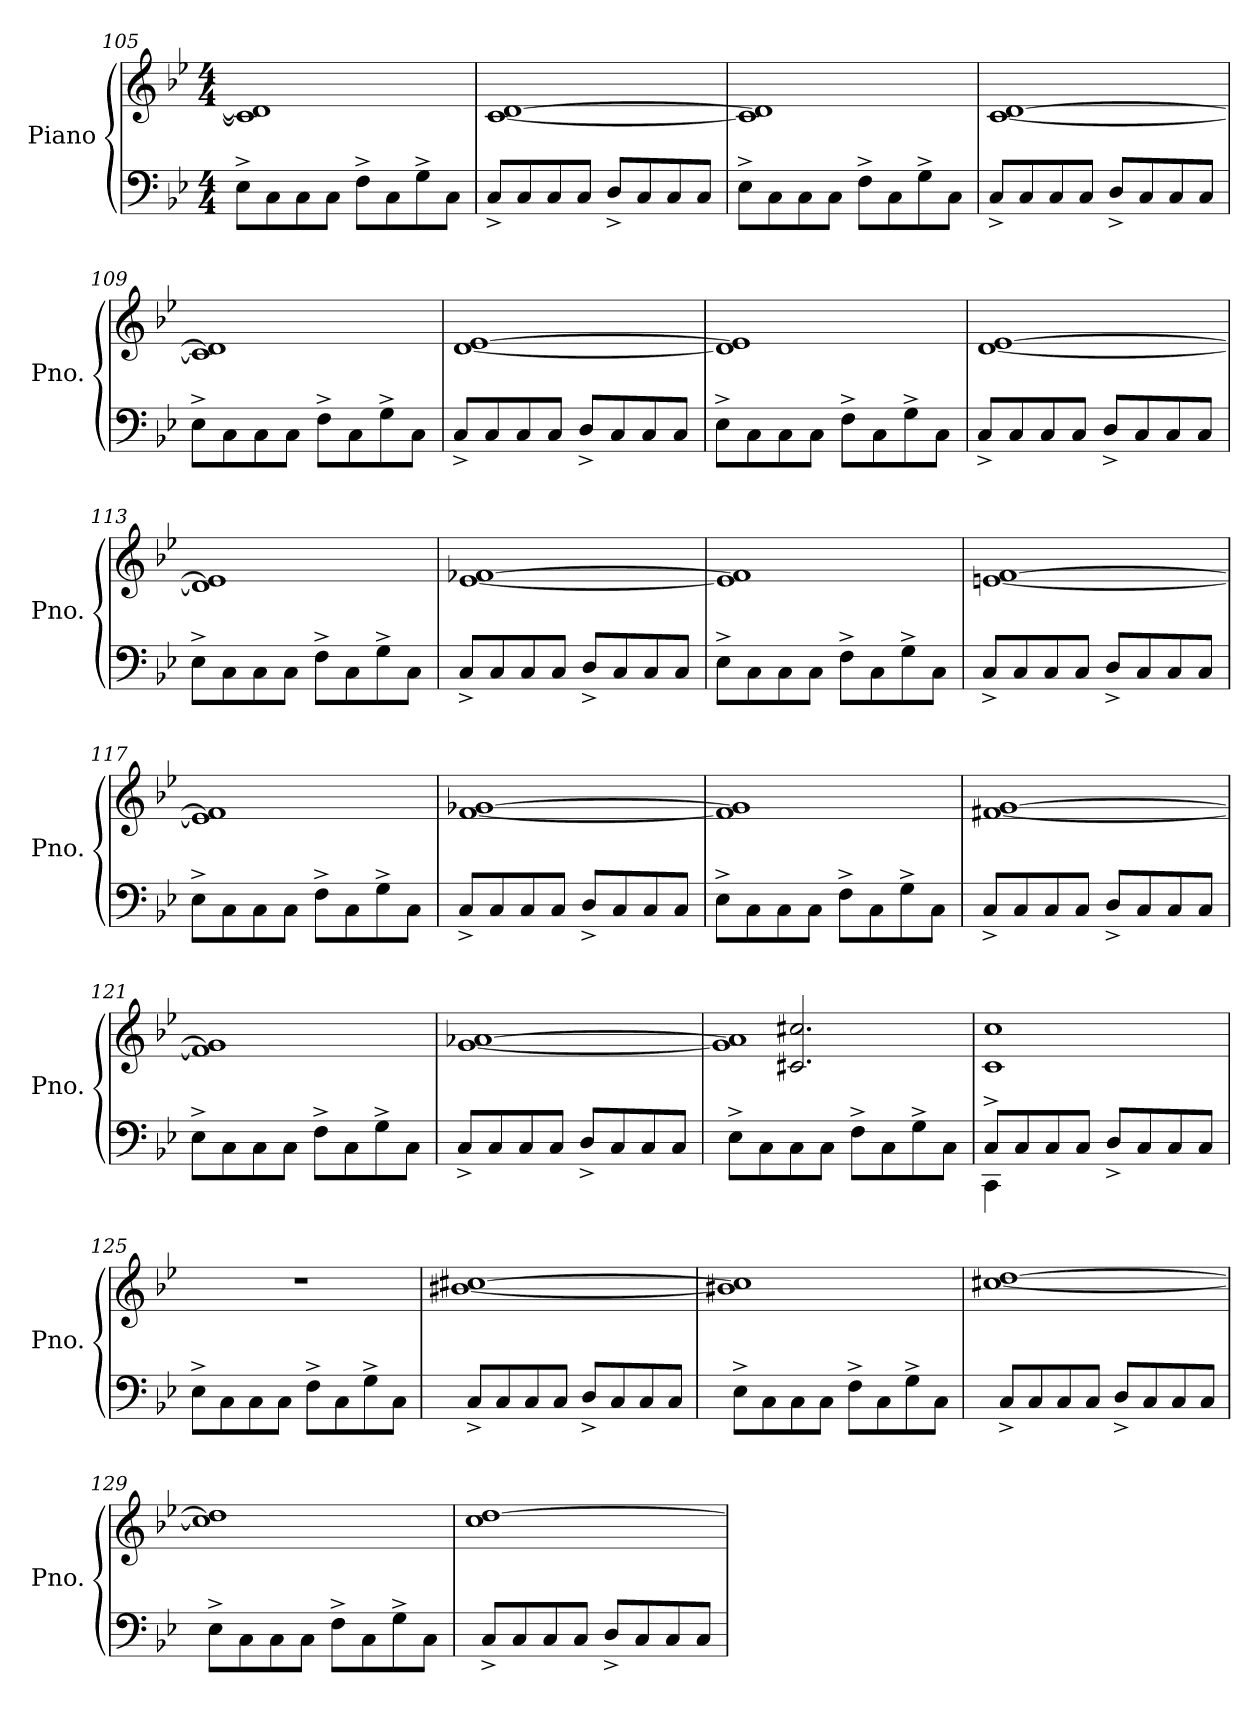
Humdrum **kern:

**kern	**kern
*part1	*part1
*staff2	*staff1
*I"Piano	*
*I'Pno.	*
*clefF4	*clefG2
*k[b-e-]	*k[b-e-]
*M4/4	*M4/4
=105	=105
8E-^\L	1c] 1d]
8C\	.
8C\	.
8C\J	.
8F^\L	.
8C\	.
8G^\	.
8C\J	.
=106	=106
8C^/L	[1c [1d
8C/	.
8C/	.
8C/J	.
8D^/L	.
8C/	.
8C/	.
8C/J	.
=107	=107
8E-^\L	1c] 1d]
8C\	.
8C\	.
8C\J	.
8F^\L	.
8C\	.
8G^\	.
8C\J	.
=108	=108
8C^/L	[1c [1d
8C/	.
8C/	.
8C/J	.
8D^/L	.
8C/	.
8C/	.
8C/J	.
!!LO:LB:g=z
=109	=109
8E-^\L	1c] 1d]
8C\	.
8C\	.
8C\J	.
8F^\L	.
8C\	.
8G^\	.
8C\J	.
=110	=110
8C^/L	[1d [1e-
8C/	.
8C/	.
8C/J	.
8D^/L	.
8C/	.
8C/	.
8C/J	.
=111	=111
8E-^\L	1d] 1e-]
8C\	.
8C\	.
8C\J	.
8F^\L	.
8C\	.
8G^\	.
8C\J	.
=112	=112
8C^/L	[1d [1e-
8C/	.
8C/	.
8C/J	.
8D^/L	.
8C/	.
8C/	.
8C/J	.
=113	=113
8E-^\L	1d] 1e-]
8C\	.
8C\	.
8C\J	.
8F^\L	.
8C\	.
8G^\	.
8C\J	.
!!LO:LB:g=z
=114	=114
8C^/L	[1e- [1f-X
8C/	.
8C/	.
8C/J	.
8D^/L	.
8C/	.
8C/	.
8C/J	.
=115	=115
8E-^\L	1e-] 1f-]
8C\	.
8C\	.
8C\J	.
8F^\L	.
8C\	.
8G^\	.
8C\J	.
=116	=116
8C^/L	[1en [1f
8C/	.
8C/	.
8C/J	.
8D^/L	.
8C/	.
8C/	.
8C/J	.
=117	=117
8E-^\L	1e] 1f]
8C\	.
8C\	.
8C\J	.
8F^\L	.
8C\	.
8G^\	.
8C\J	.
=118	=118
8C^/L	[1f [1g-X
8C/	.
8C/	.
8C/J	.
8D^/L	.
8C/	.
8C/	.
8C/J	.
!!LO:LB:g=z
=119	=119
8E-^\L	1f] 1g-]
8C\	.
8C\	.
8C\J	.
8F^\L	.
8C\	.
8G^\	.
8C\J	.
=120	=120
8C^/L	[1f#X [1g
8C/	.
8C/	.
8C/J	.
8D^/L	.
8C/	.
8C/	.
8C/J	.
=121	=121
8E-^\L	1f#] 1g]
8C\	.
8C\	.
8C\J	.
8F^\L	.
8C\	.
8G^\	.
8C\J	.
=122	=122
8C^/L	[1g [1a-X
8C/	.
8C/	.
8C/J	.
8D^/L	.
8C/	.
8C/	.
8C/J	.
=123	=123
*	*^
8E-^\L	4ryy	1g] 1a-]
8C\	.	.
8C\	2.c#X/ 2.cc#X/	.
8C\J	.	.
8F^\L	.	.
8C\	.	.
8G^\	.	.
8C\J	.	.
*	*v	*v
!!LO:LB:g=z
=124	=124
*^	*
8C^/L	4CC\	1c 1cc
8C/	.	.
8C/	2.ryy	.
8C/J	.	.
8D^/L	.	.
8C/	.	.
8C/	.	.
8C/J	.	.
*v	*v	*
=125	=125
8E-^\L	1r
8C\	.
8C\	.
8C\J	.
8F^\L	.
8C\	.
8G^\	.
8C\J	.
=126	=126
8C^/L	[1b#X [1cc#X
8C/	.
8C/	.
8C/J	.
8D^/L	.
8C/	.
8C/	.
8C/J	.
=127	=127
8E-^\L	1b#X] 1cc#]
8C\	.
8C\	.
8C\J	.
8F^\L	.
8C\	.
8G^\	.
8C\J	.
!!LO:PB:g=z
=128	=128
8C^/L	[1cc#X [1dd
8C/	.
8C/	.
8C/J	.
8D^/L	.
8C/	.
8C/	.
8C/J	.
=129	=129
8E-^\L	1cc#] 1dd]
8C\	.
8C\	.
8C\J	.
8F^\L	.
8C\	.
8G^\	.
8C\J	.
=130	=130
8C^/L	1cc [1dd
8C/	.
8C/	.
8C/J	.
8D^/L	.
8C/	.
8C/	.
8C/J	.
=	=
*-	*-
